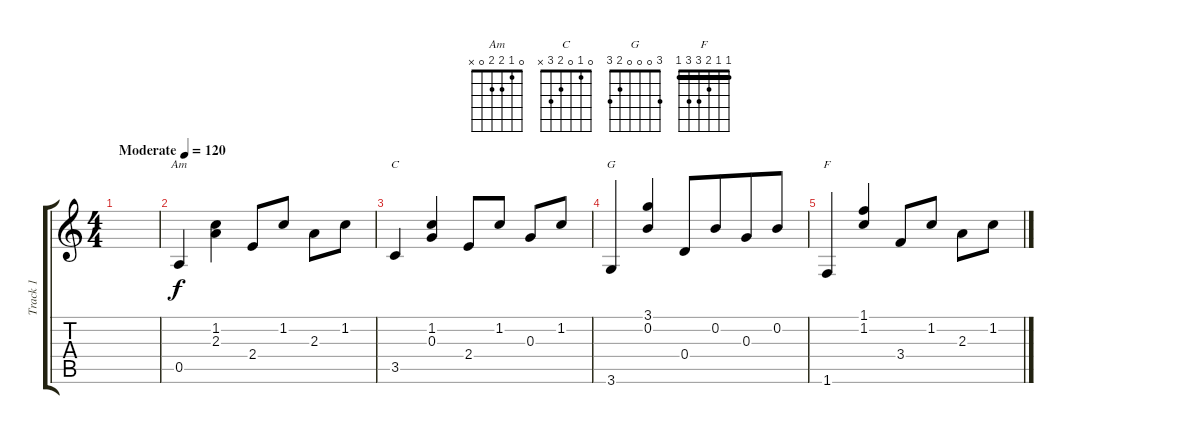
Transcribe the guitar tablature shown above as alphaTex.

\track ("Track 1" "Track 1") {instrument acousticguitarsteel}
\staff {score tabs}
\tuning (E4 B3 G3 D3 A2 E2) {hide}
\chord ("Am" 0 1 2 2 0 x)
\chord ("C" 0 1 0 2 3 x)
\chord ("G" 3 0 0 0 2 3)
\chord ("F" 1 1 2 3 3 1) {barre 1}
\ts (4 4)
\tempo (120 "Moderate")
\clef g2
\ks c
|
0.5.4{ch "Am"} (1.2 2.3).4 2.4.8{beam merge} 1.2.8 2.3.8 1.2.8 |
3.5.4{ch "C"} (1.2 0.3).4{beam merge} 2.4.8{beam merge} 1.2.8 0.3.8 1.2.8 |
3.6.4{ch "G" beam merge} (3.1 0.2).4{beam merge} 0.4.8 0.2.8{beam merge} 0.3.8{beam merge} 0.2.8 |
1.6.4{ch "F" beam merge} (1.1 1.2).4 3.4.8 1.2.8 2.3.8 1.2.8
